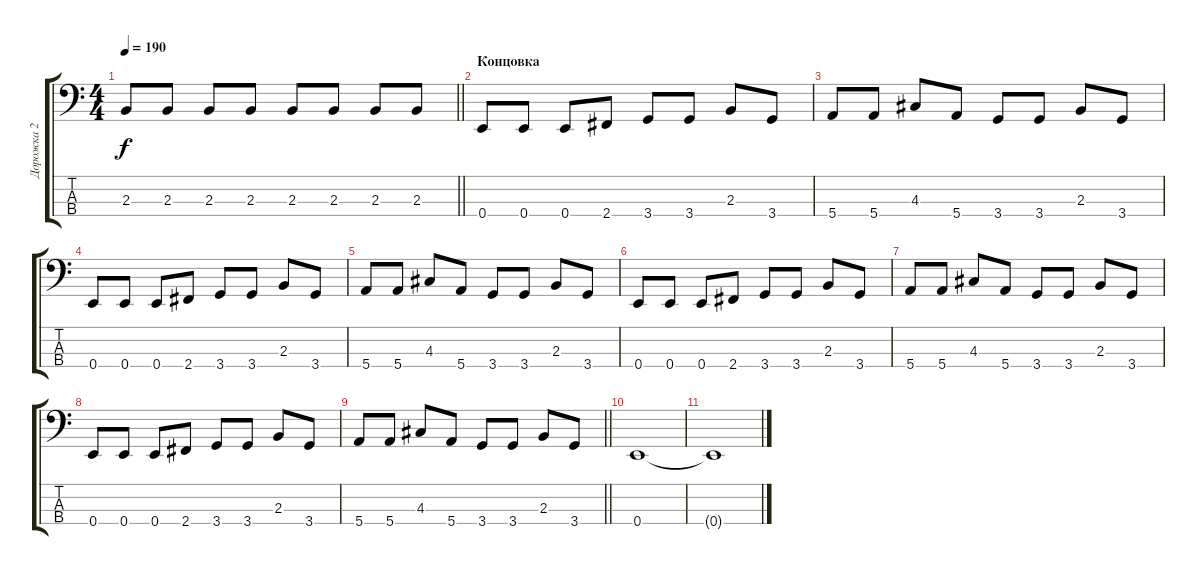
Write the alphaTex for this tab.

\track ("Дорожка 2" "Дорожка 2") {instrument electricbasspick}
\staff {score tabs}
\tuning (G2 D2 A1 E1) {hide}
\ts (4 4)
\tempo 190
\clef f4
\barLineRight lightlight
\ks c
2.3.8{dy f} 2.3.8 2.3.8 2.3.8 2.3.8 2.3.8 2.3.8 2.3.8 |
\section ("" "Концовка")
0.4.8 0.4.8 0.4.8 2.4.8 3.4.8 3.4.8 2.3.8 3.4.8 |
5.4.8 5.4.8 4.3.8 5.4.8 3.4.8 3.4.8 2.3.8 3.4.8 |
0.4.8 0.4.8 0.4.8 2.4.8 3.4.8 3.4.8 2.3.8 3.4.8 |
5.4.8 5.4.8 4.3.8 5.4.8 3.4.8 3.4.8 2.3.8 3.4.8 |
0.4.8 0.4.8 0.4.8 2.4.8 3.4.8 3.4.8 2.3.8 3.4.8 |
5.4.8 5.4.8 4.3.8 5.4.8 3.4.8 3.4.8 2.3.8 3.4.8 |
0.4.8 0.4.8 0.4.8 2.4.8 3.4.8 3.4.8 2.3.8 3.4.8 |
\barLineRight lightlight
5.4.8 5.4.8 4.3.8 5.4.8 3.4.8 3.4.8 2.3.8 3.4.8 |
0.4.1 |
0.4{t}.1
